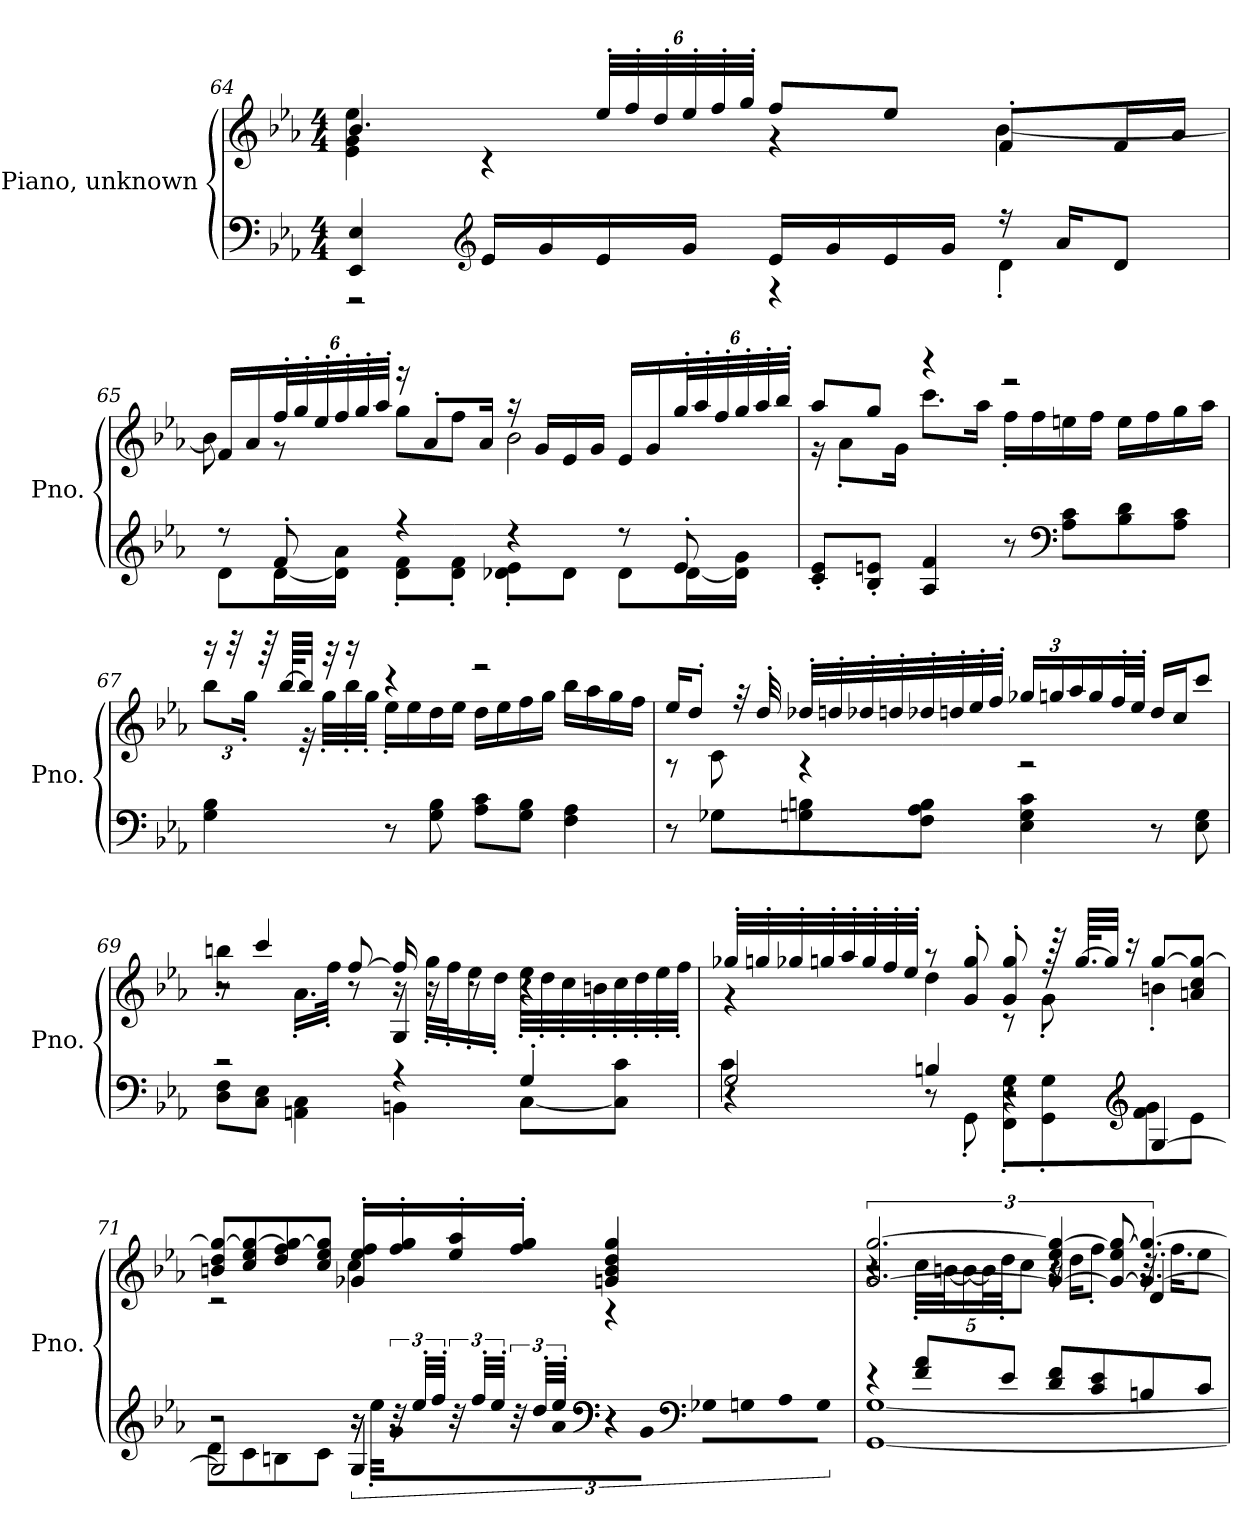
**kern	**kern
*part1	*part1
*staff2	*staff1
*I"Piano, unknown	*
*I'Pno.	*
*clefF4	*clefG2
*k[b-e-a-]	*k[b-e-a-]
*M4/4	*M4/4
=64	=64
*^	*^
4EE-/ 4E-/	2r	4.b-/	4e-\ 4g\ 4ee-\
*clefG2	*	*	*
16e-/LL	.	.	4r
16g/	.	.	.
*	*	*Xbrackettup	*
16e-/	.	48ee-'/LLL	.
.	.	48ff'/	.
.	.	48dd'/	.
16g/JJ	.	48ee-'/	.
.	.	48ff'/	.
.	.	48gg'/JJJ	.
16e-/LL	4r	8ff/L	4r
16g/	.	.	.
16e-/	.	8ee-/J	.
16g/JJ	.	.	.
16r	4d'\	8f'/L	[4b-\
16a-/KL	.	.	.
8d/J	.	16f/L	.
.	.	16a-/JJ	.
!!LO:LB:g=z	!!
=65	=65	=65	=65
8r	8d\L	16f/LL	8b-\]
.	.	16a-/	.
8f'/	[16d\L	48ff'/L	8r
.	.	48gg'/	.
.	.	48ee-'/	.
.	16d\] 16a-\JJ	48ff'/	.
.	.	48gg'/	.
.	.	48aa-'/JJJ	.
4r	8d\' 8f\'L	16r	8gg\L
.	.	8a-'/L	.
.	8d\' 8f\'J	.	8ff\J
.	.	16a-/Jk	.
4r	8d-X\' 8e-\'L	16r	2b-\
.	.	16g/LL	.
.	8d-\J	16e-/	.
.	.	16g/JJ	.
8r	8d-\L	16e-/LL	.
.	.	16g/	.
8e-'/	[16d-\L	48gg'/L	.
.	.	48aa-'/	.
.	.	48ff'/	.
.	16d-\] 16g\JJ	48gg'/	.
.	.	48aa-'/	.
.	.	48bb-'/JJJ	.
*v	*v	*	*
=66	=66	=66
8c/' 8e-/'L	8aa-/L	16r
.	.	8a-'\L
8B-/' 8en/'J	8gg/J	.
.	.	16g\Jk
4A-/ 4f/	4r	8.ccc\L
.	.	16aa-\Jk
8r	2r	16ff'\LL
.	.	16ff\
*clefF4	*	*
8A-\ 8c\L	.	16een\
.	.	16ff\JJ
8B-\ 8d\	.	16ee\LL
.	.	16ff\
8A-\ 8c\J	.	16gg\
.	.	16aa-\JJ
!!LO:LB:g=z	!!
=67	=67	=67
4G\ 4B-\	16r	12bb-\L
.	32r	.
.	.	24gg'\Jk
.	64r	.
.	[64bb-/KLLL	.
.	32bb-/JJJ]	32r
.	32r	32gg'\LLL
.	16r	32bb-'\
.	.	32gg'\JJJ
8r	4r	16ee-'\LL
.	.	16ee-\
8G\ 8B-\	.	16dd\
.	.	16ee-\JJ
8A-\ 8c\L	2r	16dd\LL
.	.	16ee-\
8G\ 8B-\J	.	16ff\
.	.	16gg\JJ
4F\ 4A-\	.	16bb-\LL
.	.	16aa-\
.	.	16gg\
.	.	16ff\JJ
!!LO:PB:g=z	!!
=68	=68	=68
8r	16ee-/KL	8r
.	8dd'/J	.
8G-X\L	.	8c\
.	32r	.
.	32dd'/	.
8Gn\ 8Bn\	32dd-X'/LLL	4r
.	32ddn'/	.
.	32dd-X'/	.
.	32ddn'/	.
8F\ 8A-\ 8B\J	32dd-X'/	.
.	32ddn'/	.
.	32ee-'/	.
.	32ff'/JJJ	.
4E-\ 4G\ 4c\	24gg-X/LL	2r
.	24ggn/	.
.	24aa-/	.
.	16gg/	.
.	32ff'/L	.
.	32ee-'/JJJ	.
8r	16dd/LL	.
.	16cc/J	.
8E-\ 8G\	8ccc/J	.
!!LO:LB:g=z
=69	=69	=69
*^	*	*^
2r	8D\ 8F\L	8r	4bbn'\	2r
.	8C\ 8E-\J	4ccc/	.	.
.	4AAn\ 4C\	.	16.a-'\LL	.
.	.	.	32ff'\JJk	.
.	.	[8ff/	8r	.
4r	4BBn\	16ff/]	16r	4G/
.	.	16r	32gg'\LLL	.
.	.	.	32ff'\J	.
.	.	8r	16ee-'\	.
.	.	.	16dd'\JJ	.
4G'/	[8C\L	4r	32ee-'\LLL	4r
.	.	.	32dd'\	.
.	.	.	32cc'\	.
.	.	.	32bn'\	.
.	8C\] 8c\J	.	32cc'\	.
.	.	.	32dd'\	.
.	.	.	32ee-'\	.
.	.	.	32ff'\JJJ	.
*	*	*	*v	*v
!!LO:LB:g=z
=70	=70	=70	=70
*	*^	*	*
2G/	4c\	4r	32gg-X'/LLL	4r
.	.	.	32ggn'/	.
.	.	.	32gg-X'/	.
.	.	.	32ggn'/	.
.	.	.	32aa-'/	.
.	.	.	32gg'/	.
.	.	.	32ff'/	.
.	.	.	32ee-'/JJJ	.
.	8r	4Bn/	8r	4dd\
.	8GG'\	.	8g/' 8gg/'	.
4r	8FF\' 8G\'L	2r	8g/' 8gg/'	8r
.	8GG\' 8G\'	.	128r	8g'\
.	.	.	[64.gg/KLLL	.
.	.	.	32gg/JJJ]	.
.	.	.	16r	.
*clefG2	*	*	*	*
[4G/	8f\ 8g\	.	[8gg/L	4bn'\
.	8e-\J	.	8an/ 8cc/ 8gg/_J	.
!!LO:LB:g=z	!!
=71	=71	=71	=71	=71
2G/]	8d\L	2r	8bn/ 8dd/ 8gg/_L	2r
.	8c\	.	8cc/ 8ee-/ 8gg/_	.
.	8Bn\	.	8dd/ 8ff/ 8gg/_	.
.	8c\J	.	8cc/ 8ee-/ 8gg/]J	.
16r	24r	4G/	16g-X/' 16ee-/' 16ff/'LL	4cc\
.	48ee-'\KLL	.	.	.
48r	16g\	.	16ff/' 16gg/'	.
48ee-'/LLL	.	.	.	.
48ff'/JJJ	.	.	.	.
48r	16a-\	.	16ee-/' 16aa-/'	.
48ff'/LLL	.	.	.	.
48ee-'/JJJ	.	.	.	.
48r	16g\JJ	.	16ff/' 16gg/'JJ	.
48dd'/LLL	.	.	.	.
48ee-'/JJJ	.	.	.	.
*clefF4	*	*	*	*
4r	16G-X\LL	4r	4gn/ 4b/ 4dd/ 4gg/	4r
.	16Gn\	.	.	.
.	16A-\	.	.	.
.	16G\JJ	.	.	.
*	*v	*v	*	*
*	*	*v	*v
!!LO:LB:g=z
=72	=72	=72
*	*	*brackettup
*	*	*^
*	*	*	*^
4r	[1GG [1G	[3.g/ [3.gg/	4r	2r
*	*	*	*Xbrackettup	*
8f/ 8a-/L	.	.	40cc'\LLL	.
.	.	.	[40bn\J	.
.	.	.	20b\_	.
.	.	.	40b\L]	.
8e-/J	.	.	40dd'\JJ	.
.	.	.	10cc\J	.
8d/ 8f/L	.	6g/_ 6ee-/ 6gg/_	16r	4r
.	.	.	16dd\KL	.
8c/ 8e-/	.	.	8ff'\J	.
.	.	12g/_ 12ee-/ 12gg/_	.	.
8Bn/	.	6.g/_ 6.gg/_	32r	4d'/
.	.	.	16.ff\KL	.
8c/J	.	.	8ee-\J	.
*v	*v	*	*	*
*	*v	*v	*v
=	=
*-	*-
